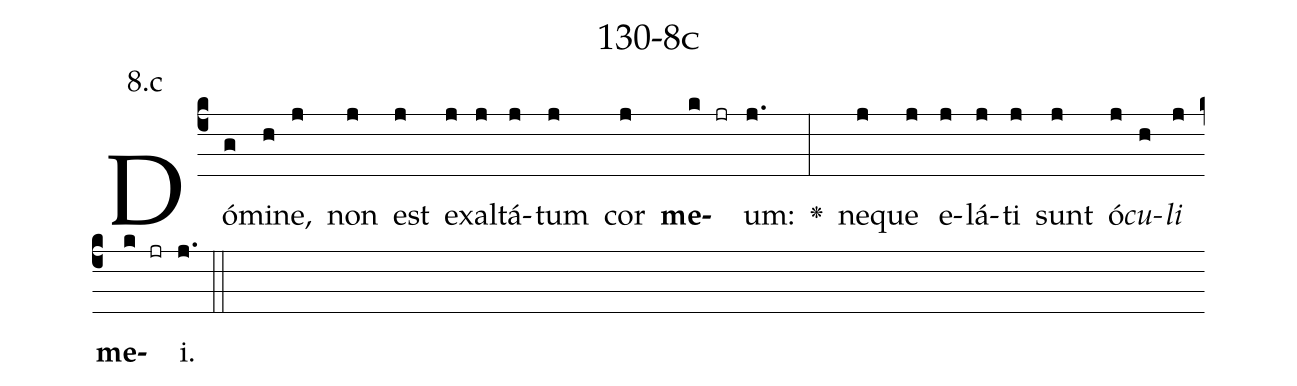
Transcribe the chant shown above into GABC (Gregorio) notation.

name: 130-8c;
annotation: 8.c;
%%
(c4)Dó(g)mi(h)ne,(j) non(j) est(j) ex(j)al(j)tá(j)tum(j) cor(j) <b>me</b>(k jr)um:(j.) <v>\greheightstar</v>(:) ne(j)que(j) e(j)lá(j)ti(j) sunt(j) ó(j)<i>cu</i>(h)<i>li</i>(j) <b>me</b>(k jr)i.(j.) (::)


%E(j) u(j) o(h) u(j) a(k) e.(j.) (::)
